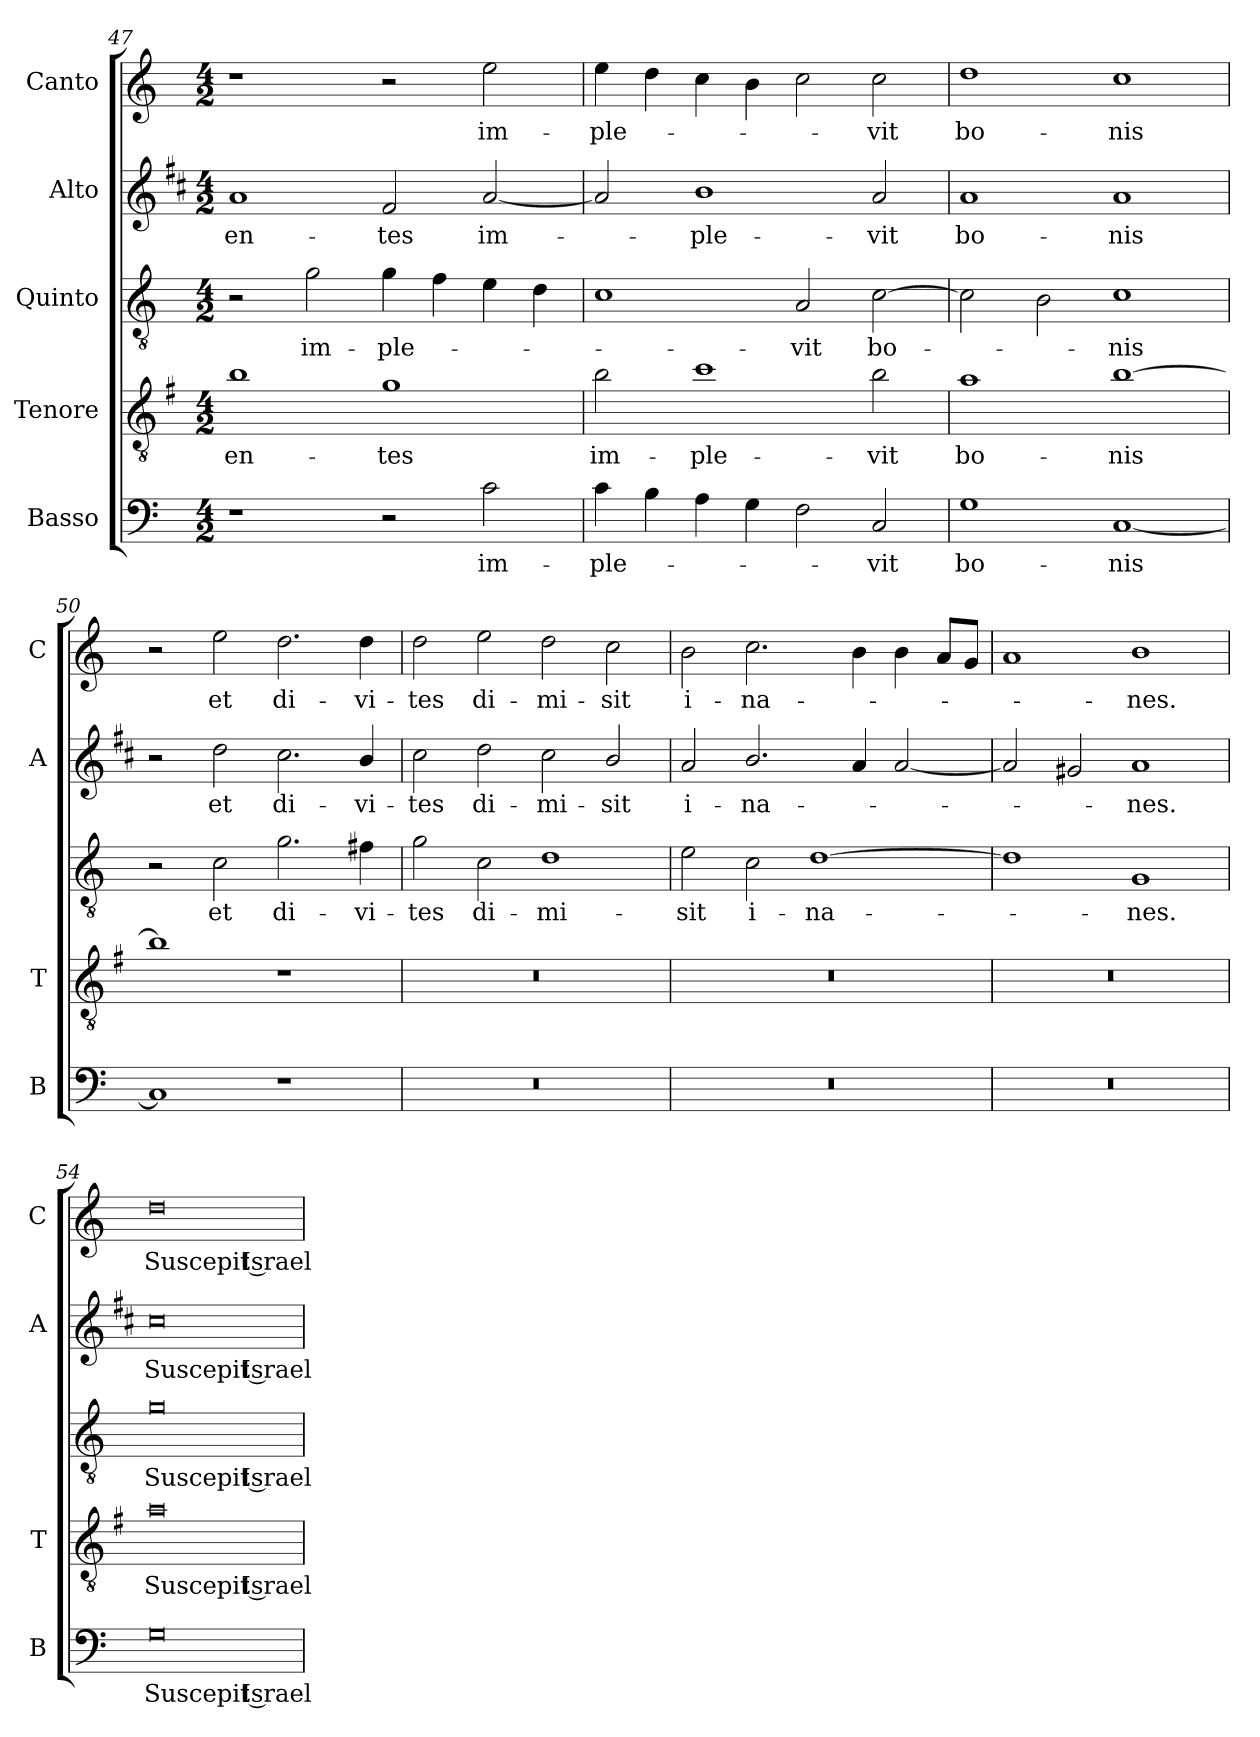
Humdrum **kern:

**kern	**text	**kern	**text	**kern	**text	**kern	**text	**kern	**text
*part5	*part5	*part4	*part4	*part3	*part3	*part2	*part2	*part1	*part1
*staff5	*staff5	*staff4	*staff4	*staff3	*staff3	*staff2	*staff2	*staff1	*staff1
*I"Basso	*	*I"Tenore	*	*I"Quinto	*	*I"Alto	*	*I"Canto	*
*I'B	*	*I'T	*	*	*	*I'A	*	*I'C	*
*clefF4	*	*clefGv2	*	*clefGv2	*	*clefG2	*	*clefG2	*
*	*	*ITrd4c7	*	*	*	*ITrd1c2	*	*	*
*k[]	*	*k[]	*	*k[]	*	*k[]	*	*k[]	*
*C:	*	*C:	*	*C:	*	*C:	*	*C:	*
*M4/2	*	*M4/2	*	*M4/2	*	*M4/2	*	*M4/2	*
=47	=47	=47	=47	=47	=47	=47	=47	=47	=47
!	!	!	!LO:LY:b	!	!	!	!LO:LY:b	!	!
1r	.	1e	-en-	2r	.	1g	-en-	1r	.
!	!	!	!	!	!LO:LY:b	!	!	!	!
.	.	.	.	2g\	im-	.	.	.	.
!	!	!	!LO:LY:b	!	!LO:LY:b	!	!LO:LY:b	!	!
2r	.	1c	-tes	4g\	-ple-	2e/	-tes	2r	.
.	.	.	.	4f\	.	.	.	.	.
!	!LO:LY:b	!	!	!	!	!	!LO:LY:b	!	!LO:LY:b
2c\	im-	.	.	4e\	.	[2g/	im-	2ee\	im-
.	.	.	.	4d\	.	.	.	.	.
=48	=48	=48	=48	=48	=48	=48	=48	=48	=48
!	!LO:LY:b	!	!LO:LY:b	!	!	!	!	!	!LO:LY:b
4c\	-ple-	2e\	im-	1c	.	2g/]	.	4ee\	-ple-
4B\	.	.	.	.	.	.	.	4dd\	.
!	!	!	!LO:LY:b	!	!	!	!LO:LY:b	!	!
4A\	.	1f	-ple-	.	.	1a	-ple-	4cc\	.
4G\	.	.	.	.	.	.	.	4b\	.
!	!	!	!	!	!LO:LY:b	!	!	!	!
2F\	.	.	.	2A/	-vit	.	.	2cc\	.
!	!LO:LY:b	!	!LO:LY:b	!	!LO:LY:b	!	!LO:LY:b	!	!LO:LY:b
2C/	-vit	2e\	-vit	[2c\	bo-	2g/	-vit	2cc\	-vit
=49	=49	=49	=49	=49	=49	=49	=49	=49	=49
!	!LO:LY:b	!	!LO:LY:b	!	!	!	!LO:LY:b	!	!LO:LY:b
1G	bo-	1d	bo-	2c\]	.	1g	bo-	1dd	bo-
.	.	.	.	2B\	.	.	.	.	.
!	!LO:LY:b	!	!LO:LY:b	!	!LO:LY:b	!	!LO:LY:b	!	!LO:LY:b
[1C	-nis	[1e	-nis	1c	-nis	1g	-nis	1cc	-nis
!!LO:LB:g=z
=50	=50	=50	=50	=50	=50	=50	=50	=50	=50
1C]	.	1e]	.	2r	.	2r	.	2r	.
!	!	!	!	!	!LO:LY:b	!	!LO:LY:b	!	!LO:LY:b
.	.	.	.	2c\	et	2cc\	et	2ee\	et
!	!	!	!	!	!LO:LY:b	!	!LO:LY:b	!	!LO:LY:b
1r	.	1r	.	2.g\	di-	2.b\	di-	2.dd\	di-
!	!	!	!	!	!LO:LY:b	!	!LO:LY:b	!	!LO:LY:b
.	.	.	.	4f#X\	-vi-	4a/	-vi-	4dd\	-vi-
=51	=51	=51	=51	=51	=51	=51	=51	=51	=51
!	!	!	!	!	!LO:LY:b	!	!LO:LY:b	!	!LO:LY:b
0r	.	0r	.	2g\	-tes	2b\	-tes	2dd\	-tes
!	!	!	!	!	!LO:LY:b	!	!LO:LY:b	!	!LO:LY:b
.	.	.	.	2c\	di-	2cc\	di-	2ee\	di-
!	!	!	!	!	!LO:LY:b	!	!LO:LY:b	!	!LO:LY:b
.	.	.	.	1d	-mi-	2b\	-mi-	2dd\	-mi-
!	!	!	!	!	!	!	!LO:LY:b	!	!LO:LY:b
.	.	.	.	.	.	2a/	-sit	2cc\	-sit
=52	=52	=52	=52	=52	=52	=52	=52	=52	=52
!	!	!	!	!	!LO:LY:b	!	!LO:LY:b	!	!LO:LY:b
0r	.	0r	.	2e\	-sit	2g/	i-	2b\	i-
!	!	!	!	!	!LO:LY:b	!	!LO:LY:b	!	!LO:LY:b
.	.	.	.	2c\	i-	2.a/	-na-	2.cc\	-na-
!	!	!	!	!	!LO:LY:b	!	!	!	!
.	.	.	.	[1d	-na-	.	.	.	.
.	.	.	.	.	.	4g/	.	4b\	.
.	.	.	.	.	.	[2g/	.	4b\	.
.	.	.	.	.	.	.	.	8a/L	.
.	.	.	.	.	.	.	.	8g/J	.
=53	=53	=53	=53	=53	=53	=53	=53	=53	=53
0r	.	0r	.	1d]	.	2g/]	.	1a	.
.	.	.	.	.	.	2f#X/	.	.	.
!	!	!	!	!	!LO:LY:b	!	!LO:LY:b	!	!LO:LY:b
.	.	.	.	1G	-nes.	1g	-nes.	1b	-nes.
=54	=54	=54	=54	=54	=54	=54	=54	=54	=54
!	!LO:LY:b	!	!LO:LY:b	!	!LO:LY:b	!	!LO:LY:b	!	!LO:LY:b
0G	Suscepit Israel	0d	Suscepit Israel	0g	Suscepit Israel	0b	Suscepit Israel	0dd	Suscepit Israel
=	=	=	=	=	=	=	=	=	=
*-	*-	*-	*-	*-	*-	*-	*-	*-	*-
